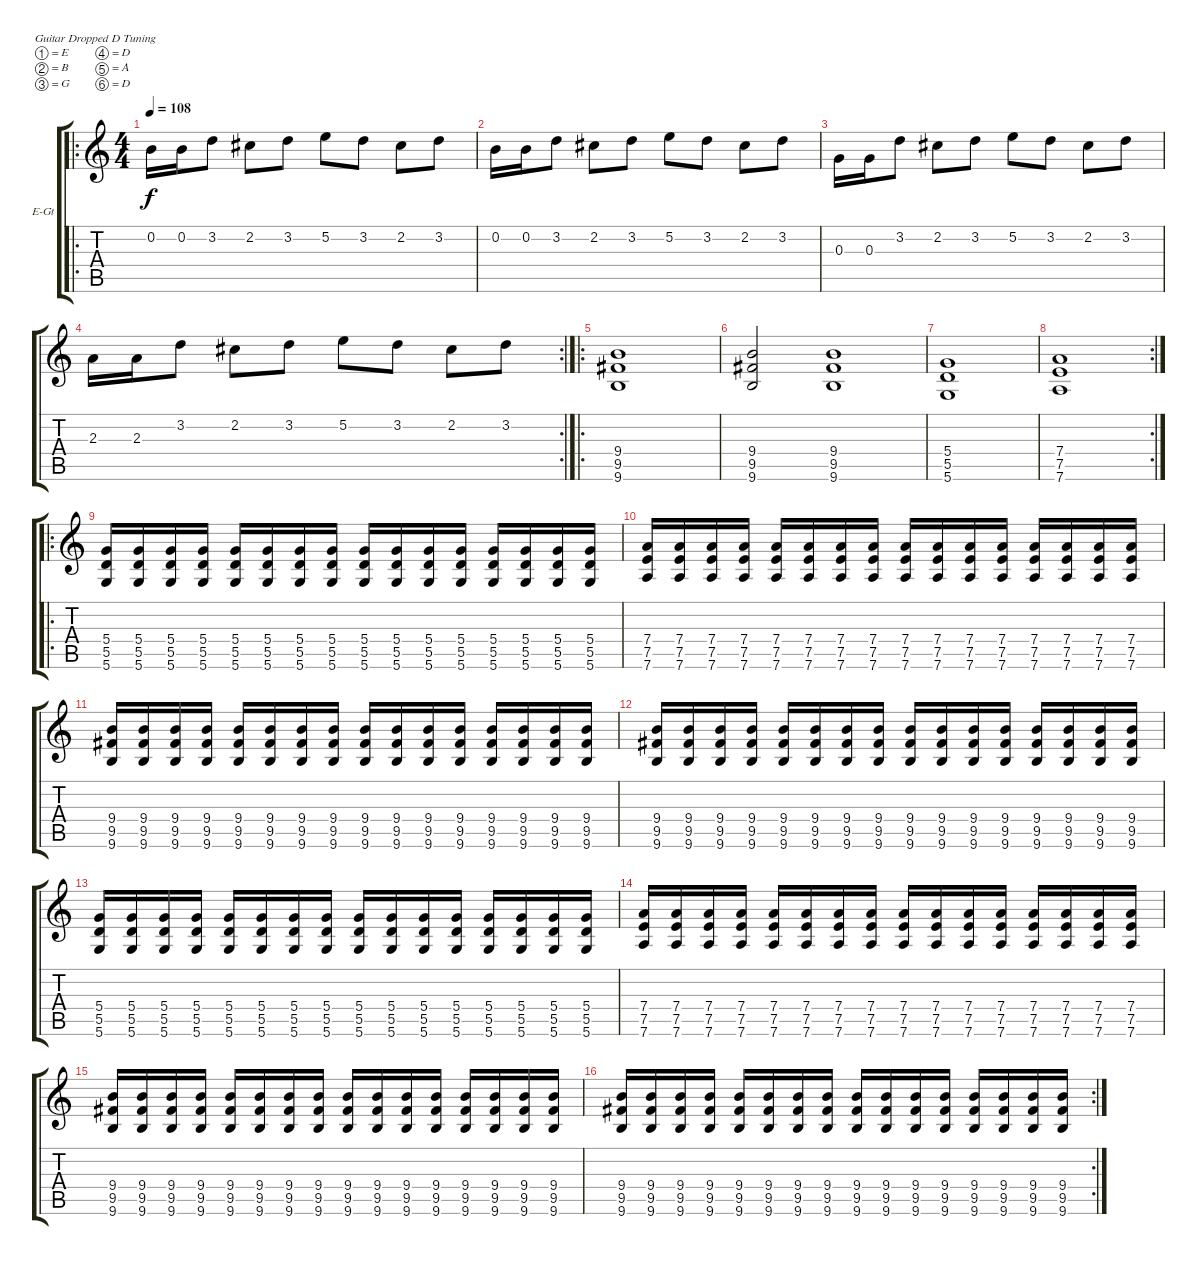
\bracketExtendMode groupsimilarinstruments
\firstSystemTrackNameOrientation horizontal
\otherSystemsTrackNameOrientation horizontal
\track ("Track 2" "E-Gt") {instrument distortionguitar}
\staff {score tabs}
\tuning (E4 B3 G3 D3 A2 D2)
\ro
\ts (4 4)
\tempo 108
\clef g2
\ks c
0.2.16{dy f} 0.2.16 3.2.8 2.2.8 3.2.8 5.2.8 3.2.8 2.2.8 3.2.8 |
0.2.16 0.2.16 3.2.8 2.2.8 3.2.8 5.2.8 3.2.8 2.2.8 3.2.8 |
0.3.16 0.3.16 3.2.8 2.2.8 3.2.8 5.2.8 3.2.8 2.2.8 3.2.8 |
\rc 2
2.3.16 2.3.16 3.2.8 2.2.8 3.2.8 5.2.8 3.2.8 2.2.8 3.2.8 |
\ro
(9.4 9.5 9.6).1 |
(9.4 9.5 9.6).2 (9.4 9.5 9.6).1 |
(5.4 5.5 5.6).1 |
\rc 2
(7.4 7.5 7.6).1 |
\ro
(5.4 5.5 5.6).16 (5.4 5.5 5.6).16 (5.4 5.5 5.6).16 (5.4 5.5 5.6).16 (5.4 5.5 5.6).16 (5.4 5.5 5.6).16 (5.4 5.5 5.6).16 (5.4 5.5 5.6).16 (5.4 5.5 5.6).16 (5.4 5.5 5.6).16 (5.4 5.5 5.6).16 (5.4 5.5 5.6).16 (5.4 5.5 5.6).16 (5.4 5.5 5.6).16 (5.4 5.5 5.6).16 (5.4 5.5 5.6).16 |
(7.4 7.5 7.6).16 (7.4 7.5 7.6).16 (7.4 7.5 7.6).16 (7.4 7.5 7.6).16 (7.4 7.5 7.6).16 (7.4 7.5 7.6).16 (7.4 7.5 7.6).16 (7.4 7.5 7.6).16 (7.4 7.5 7.6).16 (7.4 7.5 7.6).16 (7.4 7.5 7.6).16 (7.4 7.5 7.6).16 (7.4 7.5 7.6).16 (7.4 7.5 7.6).16 (7.4 7.5 7.6).16 (7.4 7.5 7.6).16 |
(9.4 9.5 9.6).16 (9.4 9.5 9.6).16 (9.4 9.5 9.6).16 (9.4 9.5 9.6).16 (9.4 9.5 9.6).16 (9.4 9.5 9.6).16 (9.4 9.5 9.6).16 (9.4 9.5 9.6).16 (9.4 9.5 9.6).16 (9.4 9.5 9.6).16 (9.4 9.5 9.6).16 (9.4 9.5 9.6).16 (9.4 9.5 9.6).16 (9.4 9.5 9.6).16 (9.4 9.5 9.6).16 (9.4 9.5 9.6).16 |
(9.4 9.5 9.6).16 (9.4 9.5 9.6).16 (9.4 9.5 9.6).16 (9.4 9.5 9.6).16 (9.4 9.5 9.6).16 (9.4 9.5 9.6).16 (9.4 9.5 9.6).16 (9.4 9.5 9.6).16 (9.4 9.5 9.6).16 (9.4 9.5 9.6).16 (9.4 9.5 9.6).16 (9.4 9.5 9.6).16 (9.4 9.5 9.6).16 (9.4 9.5 9.6).16 (9.4 9.5 9.6).16 (9.4 9.5 9.6).16 |
(5.4 5.5 5.6).16 (5.4 5.5 5.6).16 (5.4 5.5 5.6).16 (5.4 5.5 5.6).16 (5.4 5.5 5.6).16 (5.4 5.5 5.6).16 (5.4 5.5 5.6).16 (5.4 5.5 5.6).16 (5.4 5.5 5.6).16 (5.4 5.5 5.6).16 (5.4 5.5 5.6).16 (5.4 5.5 5.6).16 (5.4 5.5 5.6).16 (5.4 5.5 5.6).16 (5.4 5.5 5.6).16 (5.4 5.5 5.6).16 |
(7.4 7.5 7.6).16 (7.4 7.5 7.6).16 (7.4 7.5 7.6).16 (7.4 7.5 7.6).16 (7.4 7.5 7.6).16 (7.4 7.5 7.6).16 (7.4 7.5 7.6).16 (7.4 7.5 7.6).16 (7.4 7.5 7.6).16 (7.4 7.5 7.6).16 (7.4 7.5 7.6).16 (7.4 7.5 7.6).16 (7.4 7.5 7.6).16 (7.4 7.5 7.6).16 (7.4 7.5 7.6).16 (7.4 7.5 7.6).16 |
(9.4 9.5 9.6).16 (9.4 9.5 9.6).16 (9.4 9.5 9.6).16 (9.4 9.5 9.6).16 (9.4 9.5 9.6).16 (9.4 9.5 9.6).16 (9.4 9.5 9.6).16 (9.4 9.5 9.6).16 (9.4 9.5 9.6).16 (9.4 9.5 9.6).16 (9.4 9.5 9.6).16 (9.4 9.5 9.6).16 (9.4 9.5 9.6).16 (9.4 9.5 9.6).16 (9.4 9.5 9.6).16 (9.4 9.5 9.6).16 |
\rc 2
(9.4 9.5 9.6).16 (9.4 9.5 9.6).16 (9.4 9.5 9.6).16 (9.4 9.5 9.6).16 (9.4 9.5 9.6).16 (9.4 9.5 9.6).16 (9.4 9.5 9.6).16 (9.4 9.5 9.6).16 (9.4 9.5 9.6).16 (9.4 9.5 9.6).16 (9.4 9.5 9.6).16 (9.4 9.5 9.6).16 (9.4 9.5 9.6).16 (9.4 9.5 9.6).16 (9.4 9.5 9.6).16 (9.4 9.5 9.6).16
